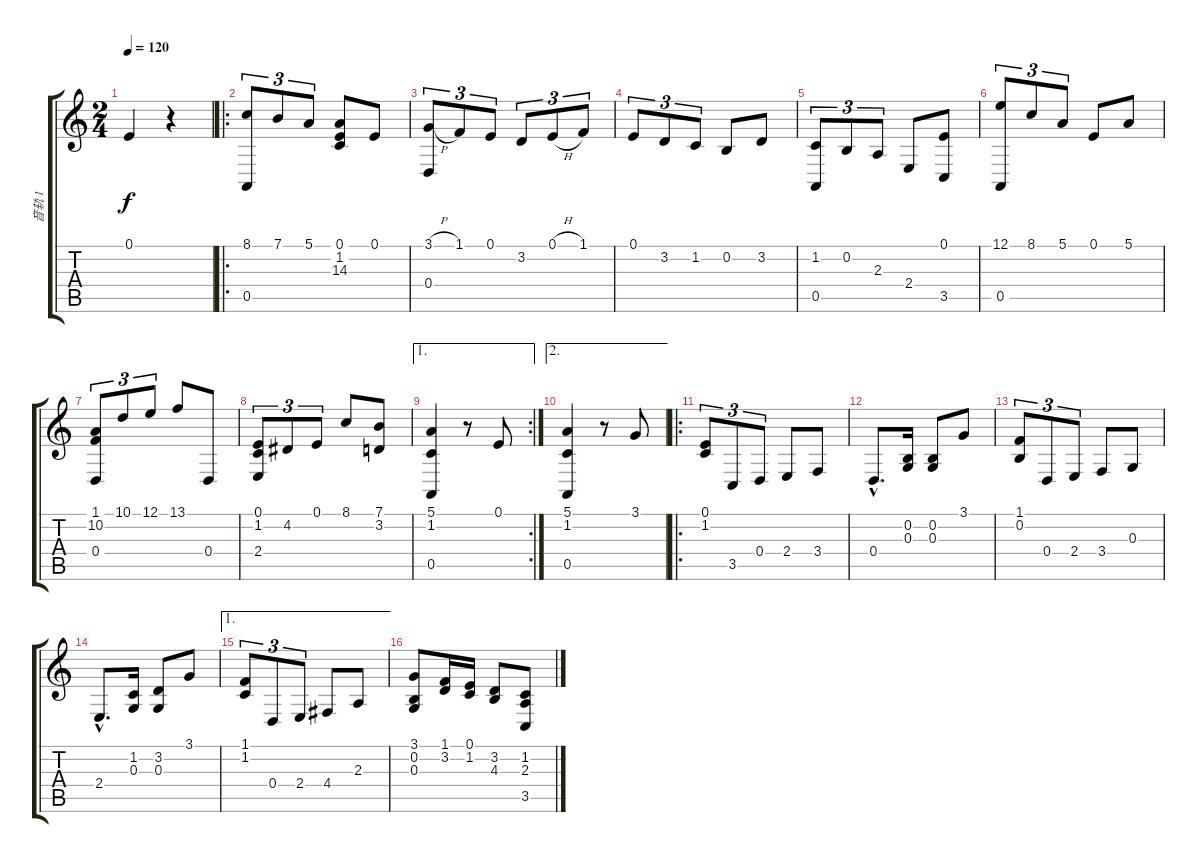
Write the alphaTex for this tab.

\track ("音轨 1" "音轨 1") {instrument acousticgrandpiano}
\staff {score tabs}
\tuning (E4 B3 G3 D3 A2 E2) {hide}
\ts (2 4)
\tempo 120
\clef g2
\ks c
0.1.4{dy f instrument acousticgrandpiano} r.4 |
\ro
(8.1 0.5).8{tu (3 2)} 7.1.8{tu (3 2)} 5.1.8{tu (3 2)} (0.1 1.2 14.3).8 0.1.8 |
(3.1{h} 0.4).8{tu (3 2)} 1.1.8{tu (3 2)} 0.1.8{tu (3 2)} 3.2.8{tu (3 2)} 0.1{h}.8{tu (3 2)} 1.1.8{tu (3 2)} |
0.1.8{tu (3 2)} 3.2.8{tu (3 2)} 1.2.8{tu (3 2)} 0.2.8 3.2.8 |
(1.2 0.5).8{tu (3 2)} 0.2.8{tu (3 2)} 2.3.8{tu (3 2)} 2.4.8 (0.1 3.5).8 |
(12.1 0.5).8{tu (3 2)} 8.1.8{tu (3 2)} 5.1.8{tu (3 2)} 0.1.8 5.1.8 |
(1.1 10.2 0.4).8{tu (3 2)} 10.1.8{tu (3 2)} 12.1.8{tu (3 2)} 13.1.8 0.4.8 |
(0.1 1.2 2.4).8{tu (3 2)} 4.2.8{tu (3 2)} 0.1.8{tu (3 2)} 8.1.8 (7.1 3.2).8 |
\ae 1
\rc 2
(5.1 1.2 0.5).4 r.8 0.1.8 |
\ae 2
(5.1 1.2 0.5).4 r.8 3.1.8 |
\ro
(0.1 1.2).8{tu (3 2)} 3.5.8{tu (3 2)} 0.4.8{tu (3 2)} 2.4.8 3.4.8 |
0.4{hac}.8{d} (0.2 0.3).16 (0.2 0.3).8 3.1.8 |
(1.1 0.2).8{tu (3 2)} 0.4.8{tu (3 2)} 2.4.8{tu (3 2)} 3.4.8 0.3.8 |
2.4{hac}.8{d} (1.2 0.3).16 (3.2 0.3).8 3.1.8 |
\ae 1
(1.1 1.2).8{tu (3 2)} 0.4.8{tu (3 2)} 2.4.8{tu (3 2)} 4.4.8 2.3.8 |
(3.1 0.2 0.3).8 (1.1 3.2).16 (0.1 1.2).16 (3.2 4.3).8 (1.2 2.3 3.5).8
